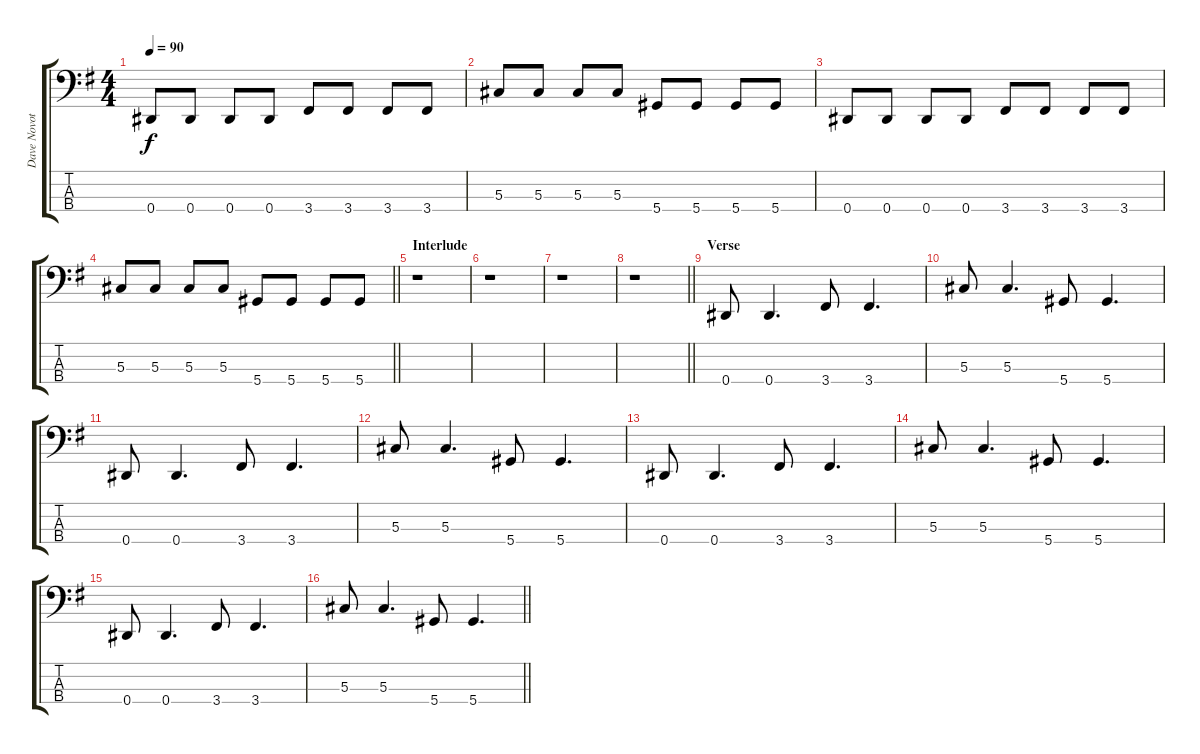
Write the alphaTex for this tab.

\track ("Dave Novotny (Bass)" "Dave Novot") {instrument electricbassfinger}
\staff {score tabs}
\tuning (Gb2 Db2 Ab1 Eb1) {hide}
\ts (4 4)
\tempo 90
\clef f4
\ks g
0.4.8{dy f} 0.4.8 0.4.8 0.4.8 3.4.8 3.4.8 3.4.8 3.4.8 |
5.3.8 5.3.8 5.3.8 5.3.8 5.4.8 5.4.8 5.4.8 5.4.8 |
0.4.8 0.4.8 0.4.8 0.4.8 3.4.8 3.4.8 3.4.8 3.4.8 |
\barLineRight lightlight
5.3.8 5.3.8 5.3.8 5.3.8 5.4.8 5.4.8 5.4.8 5.4.8 |
\section ("" "Interlude")
r.1 |
r.1 |
r.1 |
\barLineRight lightlight
r.1 |
\section ("" "Verse")
0.4.8 0.4.4{d} 3.4.8 3.4.4{d} |
5.3.8 5.3.4{d} 5.4.8 5.4.4{d} |
0.4.8 0.4.4{d} 3.4.8 3.4.4{d} |
5.3.8 5.3.4{d} 5.4.8 5.4.4{d} |
0.4.8 0.4.4{d} 3.4.8 3.4.4{d} |
5.3.8 5.3.4{d} 5.4.8 5.4.4{d} |
0.4.8 0.4.4{d} 3.4.8 3.4.4{d} |
\barLineRight lightlight
5.3.8 5.3.4{d} 5.4.8 5.4.4{d}
